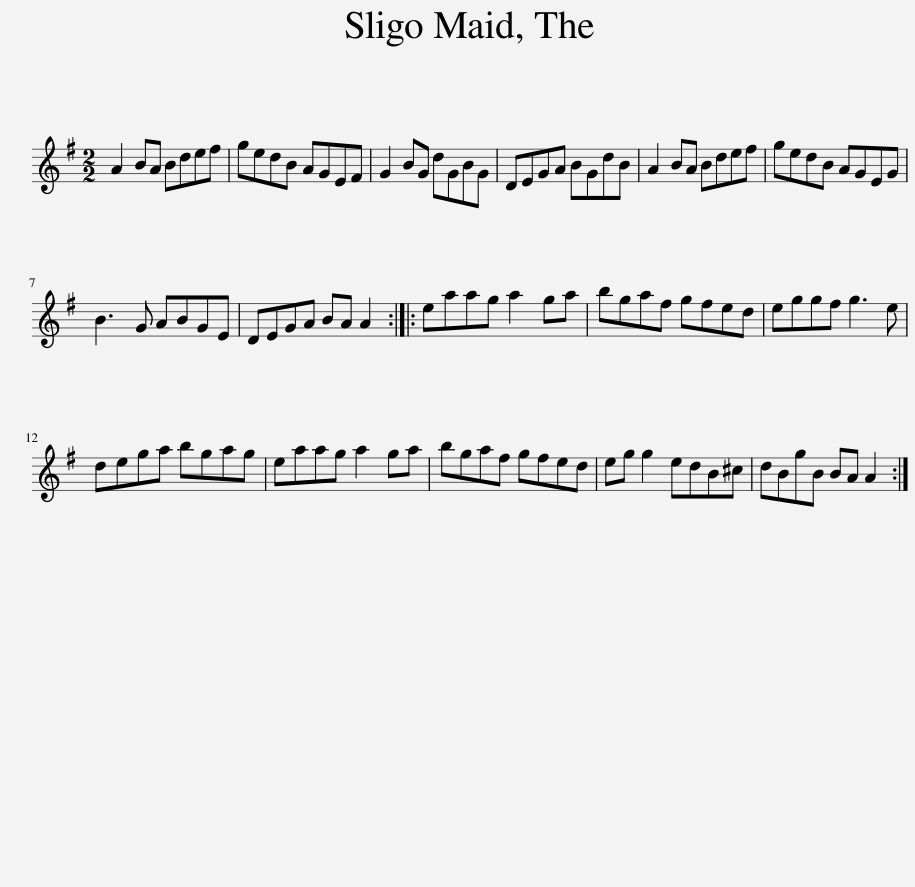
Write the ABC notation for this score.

X:1
L:1/8
M:2/2
I:linebreak $
K:G
V:1 treble
V:1
 A2 BA Bdef | gedB AGEF | G2 BG dGBG | DEGA BGdB | A2 BA Bdef | %5
 gedB AGEG |$ B3 G ABGE | DEGA BA A2 :: eaag a2 ga | bgaf gfed | %10
 eggf g3 e |$ dega bgag | eaag a2 ga | bgaf gfed | eg g2 edB^c | %15
 dBgB BA A2 :| %16
